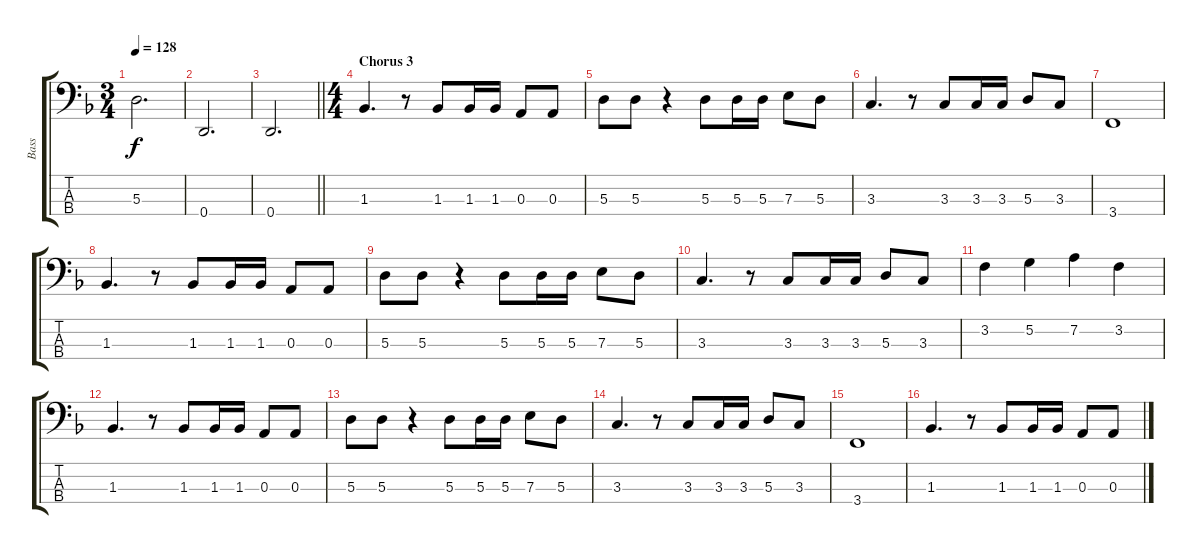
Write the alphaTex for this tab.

\track ("Bass" "Bass") {instrument electricbassfinger}
\staff {score tabs}
\tuning (G2 D2 A1 D1) {hide}
\ts (3 4)
\tempo 128
\clef f4
\ks f
5.3.2{d dy f} |
0.4.2{d} |
\barLineRight lightlight
0.4.2{d} |
\ts (4 4)
\section ("" "Chorus 3")
1.3.4{d} r.8 1.3.8 1.3.16 1.3.16 0.3.8 0.3.8 |
5.3.8 5.3.8 r.4 5.3.8 5.3.16 5.3.16 7.3.8 5.3.8 |
3.3.4{d} r.8 3.3.8 3.3.16 3.3.16 5.3.8 3.3.8 |
3.4.1 |
1.3.4{d} r.8 1.3.8 1.3.16 1.3.16 0.3.8 0.3.8 |
5.3.8 5.3.8 r.4 5.3.8 5.3.16 5.3.16 7.3.8 5.3.8 |
3.3.4{d} r.8 3.3.8 3.3.16 3.3.16 5.3.8 3.3.8 |
3.2.4 5.2.4 7.2.4 3.2.4 |
1.3.4{d} r.8 1.3.8 1.3.16 1.3.16 0.3.8 0.3.8 |
5.3.8 5.3.8 r.4 5.3.8 5.3.16 5.3.16 7.3.8 5.3.8 |
3.3.4{d} r.8 3.3.8 3.3.16 3.3.16 5.3.8 3.3.8 |
3.4.1 |
1.3.4{d} r.8 1.3.8 1.3.16 1.3.16 0.3.8 0.3.8
